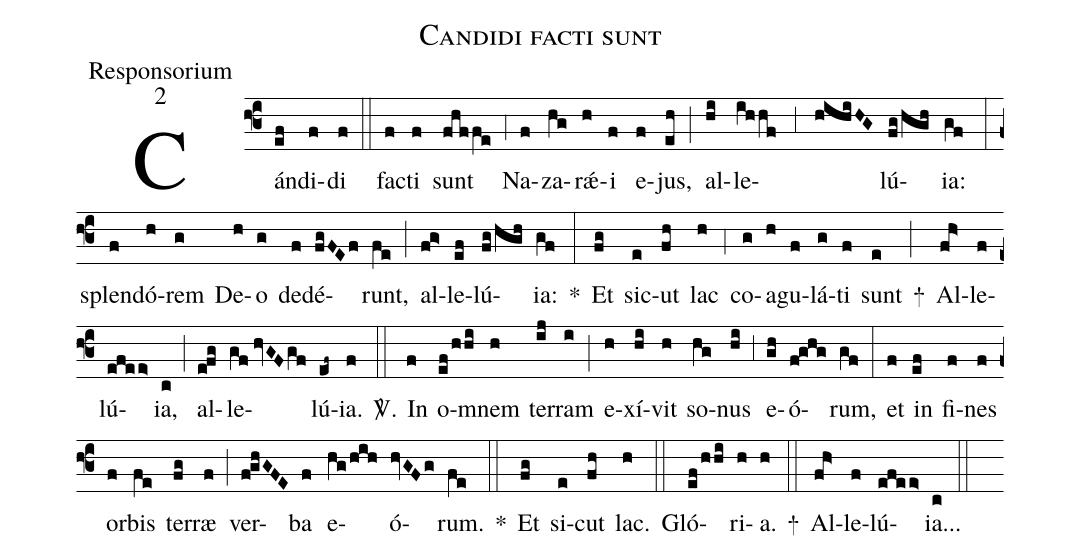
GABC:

name:Candidi facti sunt;
office-part:Responsorium;
mode:2;
%%
(f3) Cán(ef)di(f)di(f) (::) fa(f)cti(f) sunt(fhffe) (;4) Na(f)za(hg)r<sp>'ae</sp>(h)i(f) e(f)jus,(eh) (;) al(hi)le(ihhf;3hihiHG)lú(fg/hgh)ia:(gf) (:) splen(f)dó(h)rem(g) De(h)o(g) de(f)dé(fgFEf)runt,(fe) (;) al(fg>)le(ef)lú(fg/hgh)ia:(gf) *(:) Et(fg) sic(e)ut(fh) lac(h) (;4) co(g)a(h)gu(f)lá(g)ti(f) sunt(e) +(;) Al(fh>)le(f)lú(efee>)ia,(c) (;) al(e!fg)le(gf//hvGFgf)lú(ef~)ia.(f) <sp>V/</sp>.(::) In(f) o(ef/hhi)mnem(h) ter(ij)ram(i) (;) e(h)xí(hi)vit(h) so(hg)nus(hi) (;3) e(gh)ó(f!ghg)rum,(gf) (:) et(f) in(ef) fi(f)nes(f) or(f)bis(fe) ter(fg)ræ(f) (;) ver(f!ghGFE)ba(f) e(hg/hih)ó(hvGFg)rum.(fe) *(::) Et(fg) si(e)cut(fh) lac.(h) (::) Gló(ef/hhi)ri(h)a.(h) +(::) Al(fh>)le(f)lú(efee>)ia...(c) (::)
